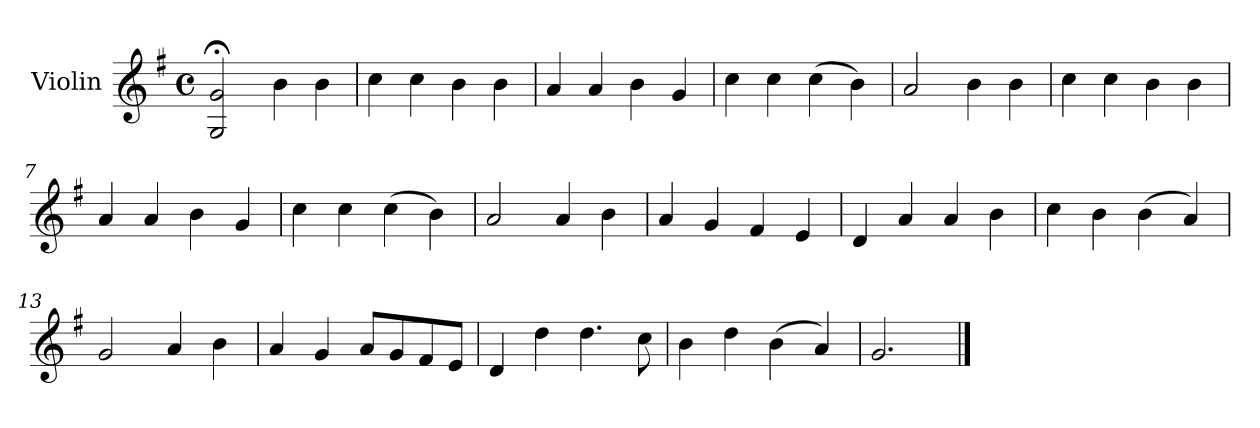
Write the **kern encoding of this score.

**kern
*part1
*staff1
*I"Violin
*I'Vln.
*clefG2
*k[f#]
*M4/4
*met(c)
=1
2G;</ 2g;</
4b\
4b\
=2
4cc\
4cc\
4b\
4b\
=3
4a/
4a/
4b\
4g/
=4
4cc\
4cc\
(>4cc\
4b\)
=5
2a/
4b\
4b\
=6
4cc\
4cc\
4b\
4b\
=7
4a/
4a/
4b\
4g/
!!LO:LB:g=z
=8
4cc\
4cc\
(>4cc\
4b\)
=9
2a/
4a/
4b\
=10
4a/
4g/
4f#/
4e/
=11
4d/
4a/
4a/
4b\
=12
4cc\
4b\
(>4b\
4a/)
=13
2g/
4a/
4b\
=14
4a/
4g/
8a/L
8g/
8f#/
8e/J
!!LO:LB:g=z
=15
4d/
4dd\
4.dd\
8cc\
=16
4b\
4dd\
(>4b\
4a/)
=17
2.g/
==
*-
